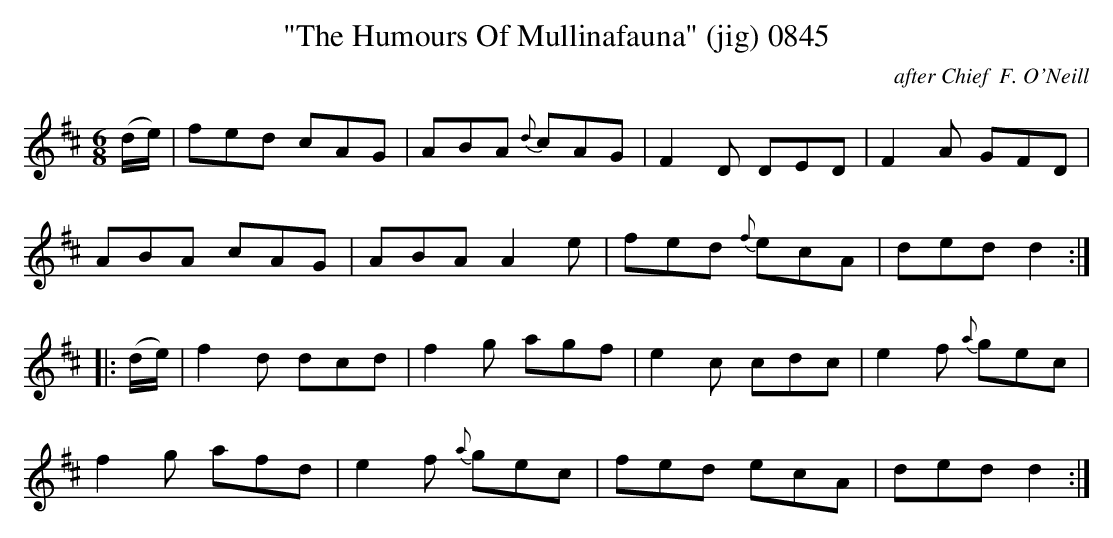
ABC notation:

X:1
T:"The Humours Of Mullinafauna" (jig) 0845
C:after Chief  F. O'Neill
BRENNAN June 2003 (HTTP://WWW.SOSYOURMOM.COM)
M:6/8
L:1/8
K:D
(d/2e/2)|fed cAG|ABA {d}cAG|F2D DED|F2A GFD|
ABA cAG|ABA A2e|fed {f}ecA|ded d2:|
|:(d/2e/2)|f2d dcd|f2g agf|e2c cdc|e2f {a}gec|
f2g afd|e2f {a}gec|fed ecA|ded d2:|
